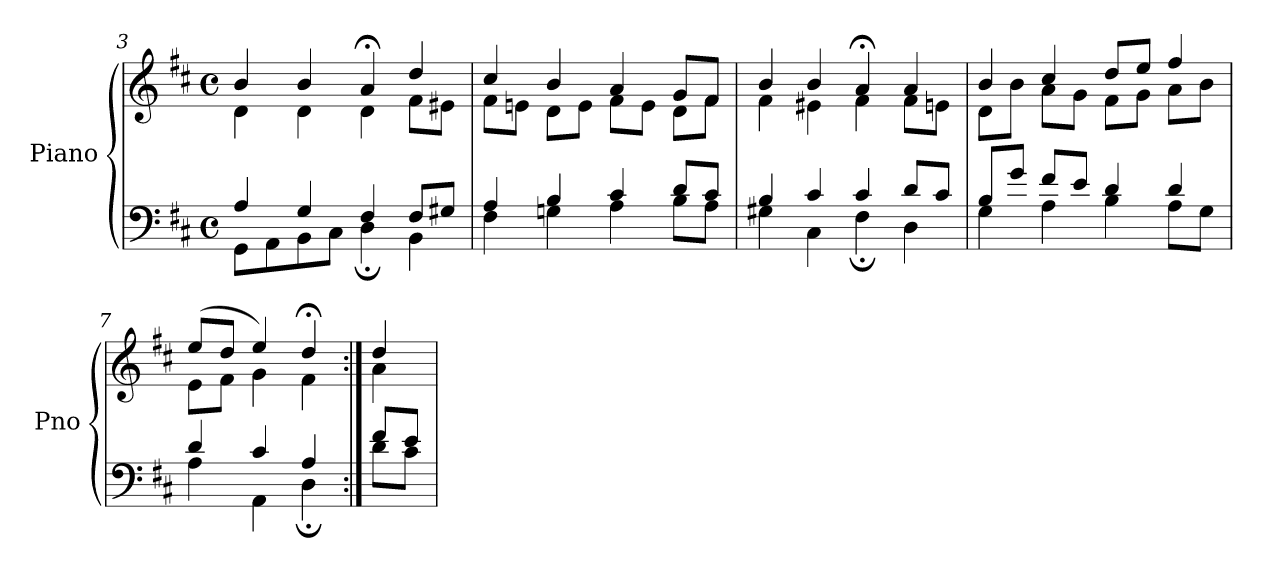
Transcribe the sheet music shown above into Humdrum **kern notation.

**kern	**kern
*part1	*part1
*staff2	*staff1
*I"Piano	*
*I'Pno	*
*clefF4	*clefG2
*k[f#c#]	*k[f#c#]
*M4/4	*M4/4
*met(c)	*met(c)
=3	=3
*^	*^
4A/	8GG\L	4b/	4d\
.	8AA\	.	.
4G/	8BB\	4b/	4d\
.	8C#\J	.	.
4F#/	4D;\	4a;</	4d\
8F#/L	4BB\	4dd/	8f#\L
8G#X/J	.	.	8e#X\J
=4	=4	=4	=4
4A/	4F#\	4cc#/	8f#\L
.	.	.	8en\J
4B/	4Gn\	4b/	8d\L
.	.	.	8e\J
4c#/	4A\	4a/	8f#\L
.	.	.	8e\J
8d/L	8B\L	8g/L	8d\L
8c#/J	8A\J	8f#/J	8f#\J
=5	=5	=5	=5
4B/	4G#X\	4b/	4f#\
4c#/	4C#\	4b/	4e#X\
4c#/	4F#;\	4a;</	4f#\
8d/L	4D\	4a/	8f#\L
8c#/J	.	.	8en\J
=6	=6	=6	=6
8B/L	4G\	4b/	8d\L
8g/J	.	.	8b\J
8f#/L	4A\	4cc#/	8a\L
8e/J	.	.	8g\J
4d/	4B\	8dd/L	8f#\L
.	.	8ee/J	8g\J
4d/	8A\L	4ff#/	8a\L
.	8G\J	.	8b\J
=7	=7	=7	=7
4d/	4A\	(>8ee/L	8e\L
.	.	8dd/J	8f#\J
4c#/	4AA\	4ee/)	4g\
4A/	4D;\	4dd;</	4f#\
=8:|!	=8:|!	=8:|!	=8:|!
8f#/L	8d\L	4dd/	4a\
8e/J	8c#\J	.	.
*v	*v	*	*
*	*v	*v
=	=
*-	*-
